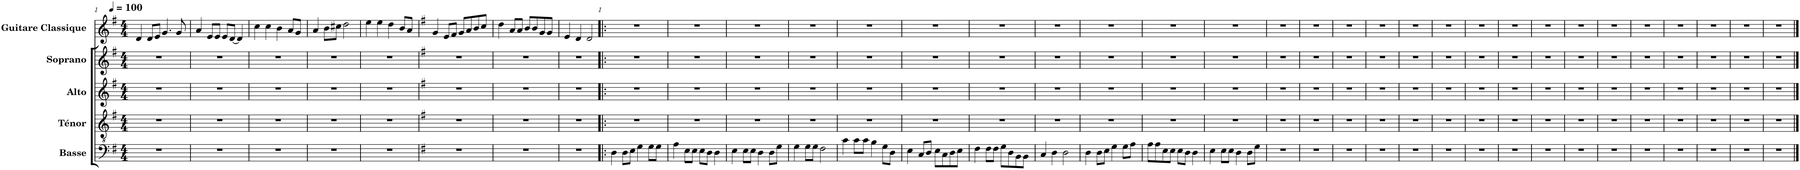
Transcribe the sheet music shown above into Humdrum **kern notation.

**kern	**kern	**kern	**kern	**kern
*part5	*part4	*part3	*part2	*part1
*staff5	*staff4	*staff3	*staff2	*staff1
*I"Basse	*I"Ténor	*I"Alto	*I"Soprano	*I"Guitare Classique
*I'B.	*I'T.	*I'A.	*I'S.	*I'Guit.
*clefF4	*clefGv2	*clefG2	*clefG2	*clefG2
*k[f#]	*k[f#]	*k[f#]	*k[f#]	*k[f#]
*M4/4	*M4/4	*M4/4	*M4/4	*M4/4
*MM100	*MM100	*MM100	*MM100	*MM100
=1	=1	=1	=1	=1
1r	1r	1r	1r	4d/
.	.	.	.	8d/L
.	.	.	.	8e/J
.	.	.	.	4.g/
.	.	.	.	8g/
=2	=2	=2	=2	=2
1r	1r	1r	1r	4a/
.	.	.	.	8e/L
.	.	.	.	8e/J
.	.	.	.	8e/L
.	.	.	.	[8d/J
.	.	.	.	4d/]
=3	=3	=3	=3	=3
1r	1r	1r	1r	4cc\
.	.	.	.	4cc\
.	.	.	.	4b\
.	.	.	.	8a/L
.	.	.	.	8g/J
=4	=4	=4	=4	=4
1r	1r	1r	1r	4a/
.	.	.	.	8b\L
.	.	.	.	8cc#X\J
.	.	.	.	2dd\
=5	=5	=5	=5	=5
1r	1r	1r	1r	4ee\
.	.	.	.	4ee\
.	.	.	.	4dd\
.	.	.	.	8b/L
.	.	.	.	8a/J
=6	=6	=6	=6	=6
*k[f#]	*k[f#]	*k[f#]	*k[f#]	*k[f#]
1r	1r	1r	1r	4g/
.	.	.	.	8e/L
.	.	.	.	8f#/J
.	.	.	.	8g/L
.	.	.	.	8a/
.	.	.	.	8b/
.	.	.	.	8cc/J
=7	=7	=7	=7	=7
1r	1r	1r	1r	4dd\
.	.	.	.	8a/L
.	.	.	.	8a/J
.	.	.	.	8b/L
.	.	.	.	8b/
.	.	.	.	8g/
.	.	.	.	8g/J
=8	=8	=8	=8	=8
1r	1r	1r	1r	4e/
.	.	.	.	4d/
.	.	.	.	2d/
=1!|:	=1!|:	=1!|:	=1!|:	=1!|:
4D\	1r	1r	1r	1r
8D\L	.	.	.	.
8E\J	.	.	.	.
4G\	.	.	.	.
8G\L	.	.	.	.
8G\J	.	.	.	.
=2	=2	=2	=2	=2
4A\	1r	1r	1r	1r
8E\L	.	.	.	.
8E\J	.	.	.	.
8E\L	.	.	.	.
8D\J	.	.	.	.
4D\	.	.	.	.
=3	=3	=3	=3	=3
4E\	1r	1r	1r	1r
8E\L	.	.	.	.
8E\J	.	.	.	.
4D\	.	.	.	.
8D\L	.	.	.	.
8G\J	.	.	.	.
=4	=4	=4	=4	=4
4G\	1r	1r	1r	1r
8G\L	.	.	.	.
8G\J	.	.	.	.
2F#\	.	.	.	.
=5	=5	=5	=5	=5
4c\	1r	1r	1r	1r
8c\L	.	.	.	.
8c\J	.	.	.	.
4B\	.	.	.	.
8G\L	.	.	.	.
8D\J	.	.	.	.
=6	=6	=6	=6	=6
4E\	1r	1r	1r	1r
8C/L	.	.	.	.
8D/J	.	.	.	.
8E\L	.	.	.	.
8C\	.	.	.	.
8D\	.	.	.	.
8E\J	.	.	.	.
=7	=7	=7	=7	=7
4F#\	1r	1r	1r	1r
8F#\L	.	.	.	.
8F#\J	.	.	.	.
8G\L	.	.	.	.
8D\	.	.	.	.
8BB\	.	.	.	.
8BB\J	.	.	.	.
=8	=8	=8	=8	=8
4C/	1r	1r	1r	1r
4D\	.	.	.	.
2D\	.	.	.	.
=9	=9	=9	=9	=9
4D\	1r	1r	1r	1r
8D\L	.	.	.	.
8E\J	.	.	.	.
4G\	.	.	.	.
8G\L	.	.	.	.
8A\J	.	.	.	.
=10	=10	=10	=10	=10
8A\L	1r	1r	1r	1r
8A\	.	.	.	.
8E\	.	.	.	.
8E\J	.	.	.	.
8E\L	.	.	.	.
8D\J	.	.	.	.
4D\	.	.	.	.
=11	=11	=11	=11	=11
4E\	1r	1r	1r	1r
8E\L	.	.	.	.
8E\J	.	.	.	.
4D\	.	.	.	.
8D\L	.	.	.	.
8G\J	.	.	.	.
=12	=12	=12	=12	=12
1r	1r	1r	1r	1r
=13	=13	=13	=13	=13
1r	1r	1r	1r	1r
=14	=14	=14	=14	=14
1r	1r	1r	1r	1r
=15	=15	=15	=15	=15
1r	1r	1r	1r	1r
=16	=16	=16	=16	=16
1r	1r	1r	1r	1r
=17	=17	=17	=17	=17
1r	1r	1r	1r	1r
=18	=18	=18	=18	=18
1r	1r	1r	1r	1r
=19	=19	=19	=19	=19
1r	1r	1r	1r	1r
=20	=20	=20	=20	=20
1r	1r	1r	1r	1r
=21	=21	=21	=21	=21
1r	1r	1r	1r	1r
=22	=22	=22	=22	=22
1r	1r	1r	1r	1r
=23	=23	=23	=23	=23
1r	1r	1r	1r	1r
=24	=24	=24	=24	=24
1r	1r	1r	1r	1r
=25	=25	=25	=25	=25
1r	1r	1r	1r	1r
=26	=26	=26	=26	=26
1r	1r	1r	1r	1r
=27	=27	=27	=27	=27
1r	1r	1r	1r	1r
==	==	==	==	==
*-	*-	*-	*-	*-
